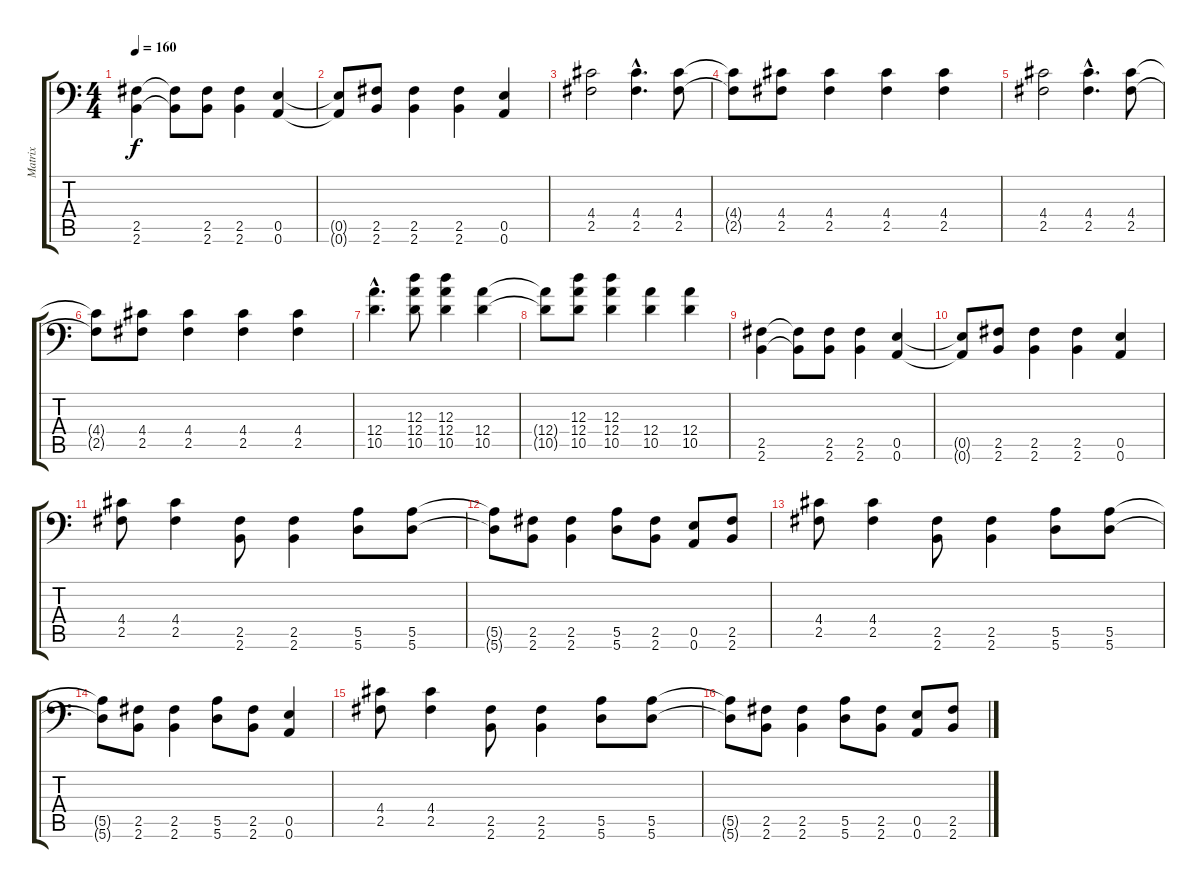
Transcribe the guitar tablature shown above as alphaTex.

\track ("Matrix" "Matrix") {instrument distortionguitar}
\staff {score tabs}
\tuning (B3 Gb3 D3 A2 E2 A1) {hide}
\ts (4 4)
\tempo 160
\clef f4
\ks c
(2.5 2.6).4{dy f} (2.5{t} 2.6{t}).8 (2.5 2.6).8 (2.5 2.6).4 (0.5 0.6).4 |
(0.5{t} 0.6{t}).8 (2.5 2.6).8 (2.5 2.6).4 (2.5 2.6).4 (0.5 0.6).4 |
(4.4 2.5).2 (4.4{hac} 2.5{hac}).4{d} (4.4 2.5).8 |
(4.4{t} 2.5{t}).8 (4.4 2.5).8 (4.4 2.5).4 (4.4 2.5).4 (4.4 2.5).4 |
(4.4 2.5).2 (4.4{hac} 2.5{hac}).4{d} (4.4 2.5).8 |
(4.4{t} 2.5{t}).8 (4.4 2.5).8 (4.4 2.5).4 (4.4 2.5).4 (4.4 2.5).4 |
(12.4{hac} 10.5{hac}).4{d} (12.3 12.4 10.5).8 (12.3 12.4 10.5).4 (12.4 10.5).4 |
(12.4{t} 10.5{t}).8 (12.3 12.4 10.5).8 (12.3 12.4 10.5).4 (12.4 10.5).4 (12.4 10.5).4 |
(2.5 2.6).4 (2.5{t} 2.6{t}).8 (2.5 2.6).8 (2.5 2.6).4 (0.5 0.6).4 |
(0.5{t} 0.6{t}).8 (2.5 2.6).8 (2.5 2.6).4 (2.5 2.6).4 (0.5 0.6).4 |
(4.4 2.5).8 (4.4 2.5).4 (2.5 2.6).8 (2.5 2.6).4 (5.5 5.6).8 (5.5 5.6).8 |
(5.5{t} 5.6{t}).8 (2.5 2.6).8 (2.5 2.6).4 (5.5 5.6).8 (2.5 2.6).8 (0.5 0.6).8 (2.5 2.6).8 |
(4.4 2.5).8 (4.4 2.5).4 (2.5 2.6).8 (2.5 2.6).4 (5.5 5.6).8 (5.5 5.6).8 |
(5.5{t} 5.6{t}).8 (2.5 2.6).8 (2.5 2.6).4 (5.5 5.6).8 (2.5 2.6).8 (0.5 0.6).4 |
(4.4 2.5).8 (4.4 2.5).4 (2.5 2.6).8 (2.5 2.6).4 (5.5 5.6).8 (5.5 5.6).8 |
(5.5{t} 5.6{t}).8 (2.5 2.6).8 (2.5 2.6).4 (5.5 5.6).8 (2.5 2.6).8 (0.5 0.6).8 (2.5 2.6).8
